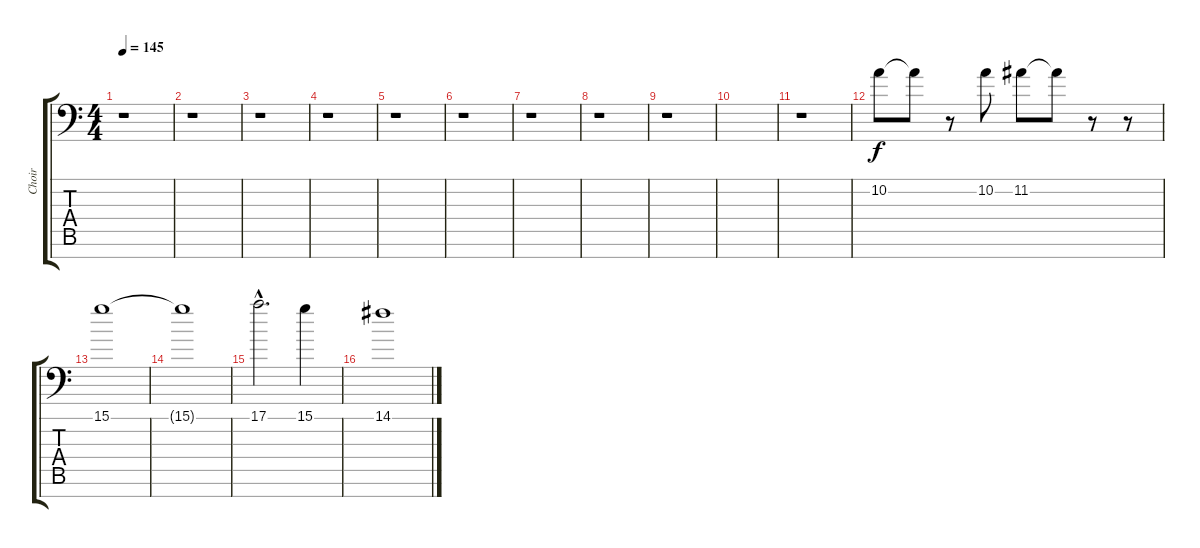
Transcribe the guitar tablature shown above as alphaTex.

\track ("Choir" "Choir") {instrument choiraahs}
\staff {score tabs}
\tuning (E4 B3 G3 D3 A2 E2 C-1) {hide}
\ts (4 4)
\tempo 145
\clef f4
\ks c
r.1{dy f} |
r.1 |
r.1 |
r.1 |
r.1 |
r.1 |
r.1 |
r.1 |
r.1 |
|
r.1 |
10.2.8 10.2{t}.8 r.8 10.2.8 11.2.8 11.2{t}.8 r.8 r.8 |
15.1.1 |
15.1{t}.1 |
17.1{hac}.2{d} 15.1.4 |
14.1.1
